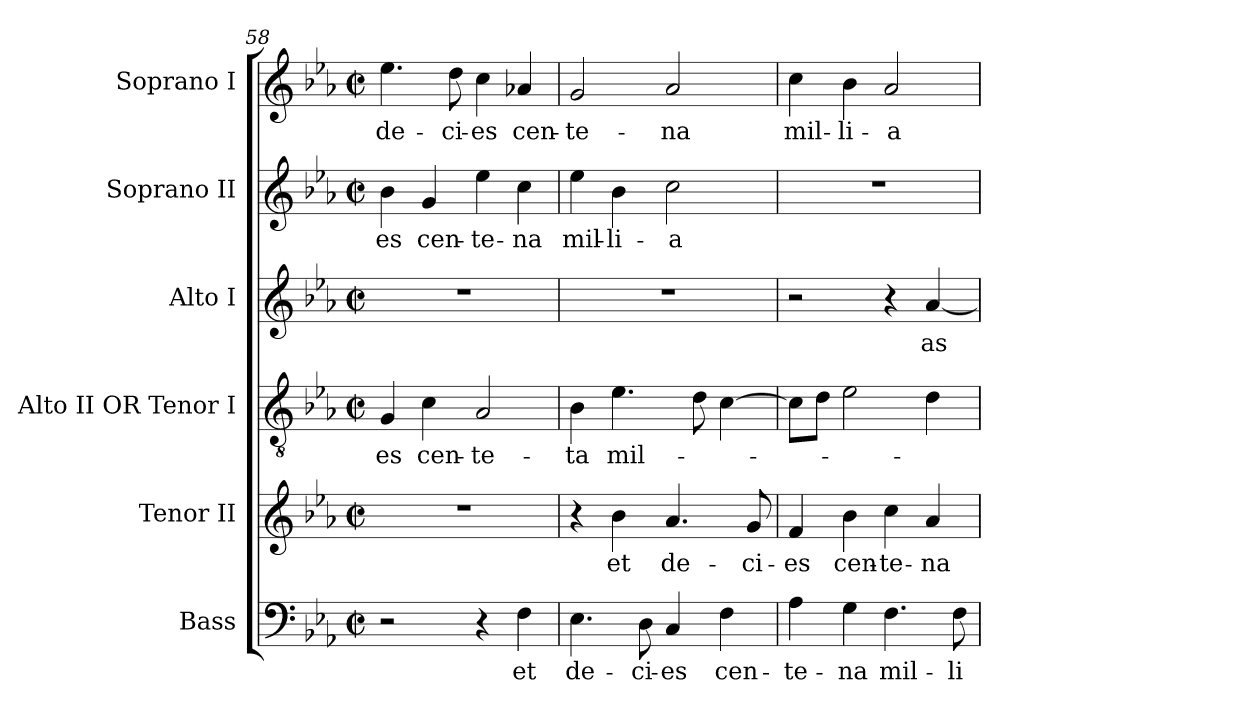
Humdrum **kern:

**kern	**text	**kern	**text	**kern	**text	**kern	**text	**kern	**text	**kern	**text
*part6	*part6	*part5	*part5	*part4	*part4	*part3	*part3	*part2	*part2	*part1	*part1
*staff6	*staff6	*staff5	*staff5	*staff4	*staff4	*staff3	*staff3	*staff2	*staff2	*staff1	*staff1
*I"Bass	*	*I"Tenor II	*	*I"Alto II  OR    Tenor I	*	*I"Alto I	*	*I"Soprano II	*	*I"Soprano I	*
*I'B.	*	*I'T. II	*	*I'T. I	*	*I'A.	*	*I'S. II	*	*I'S. I	*
*clefF4	*	*clefG2	*	*clefGv2	*	*clefG2	*	*clefG2	*	*clefG2	*
*	*	*ITrd7c12	*	*ITrd7c12	*	*	*	*	*	*	*
*k[b-e-a-]	*	*k[b-e-a-]	*	*k[b-e-a-]	*	*k[b-e-a-]	*	*k[b-e-a-]	*	*k[b-e-a-]	*
*c:	*	*c:	*	*c:	*	*c:	*	*c:	*	*c:	*
*M2/2	*	*M2/2	*	*M2/2	*	*M2/2	*	*M2/2	*	*M2/2	*
*met(c|)	*	*met(c|)	*	*met(c|)	*	*met(c|)	*	*met(c|)	*	*met(c|)	*
=58	=58	=58	=58	=58	=58	=58	=58	=58	=58	=58	=58
!	!	!	!	!	!LO:LY:b:color=#000000	!	!	!	!	!	!
!	!	!	!	!	!	!	!	!	!LO:LY:b:color=#000000	!	!
!	!	!	!	!	!	!	!	!	!	!	!LO:LY:b:color=#000000
2r	.	1r	.	4GGi/	-es	1r	.	4b-i\	-es	4.ee-i\	de-
!	!	!	!	!	!LO:LY:b:color=#000000	!	!	!	!	!	!
!	!	!	!	!	!	!	!	!	!LO:LY:b:color=#000000	!	!
.	.	.	.	4Ci\	cen-	.	.	4gi/	cen-	.	.
!	!	!	!	!	!	!	!	!	!	!	!LO:LY:b:color=#000000
.	.	.	.	.	.	.	.	.	.	8ddi\	-ci-
!	!	!	!	!	!LO:LY:b:color=#000000	!	!	!	!	!	!
!	!	!	!	!	!	!	!	!	!LO:LY:b:color=#000000	!	!
!	!	!	!	!	!	!	!	!	!	!	!LO:LY:b:color=#000000
4r	.	.	.	2AA-i/	-te-	.	.	4ee-i\	-te-	4cci\	-es
!	!LO:LY:b:color=#000000	!	!	!	!	!	!	!	!	!	!
!	!	!	!	!	!	!	!	!	!LO:LY:b:color=#000000	!	!
!	!	!	!	!	!	!	!	!	!	!	!LO:LY:b:color=#000000
4Fi\	et	.	.	.	.	.	.	4cci\	-na	4a-Xi/	cen-
=59	=59	=59	=59	=59	=59	=59	=59	=59	=59	=59	=59
!	!LO:LY:b:color=#000000	!	!	!	!	!	!	!	!	!	!
!	!	!	!	!	!LO:LY:b:color=#000000	!	!	!	!	!	!
!	!	!	!	!	!	!	!	!	!LO:LY:b:color=#000000	!	!
!	!	!	!	!	!	!	!	!	!	!	!LO:LY:b:color=#000000
4.E-i\	de-	4r	.	4BB-i\	-ta	1r	.	4ee-i\	mil-	2gi/	-te-
!	!	!	!LO:LY:b:color=#000000	!	!	!	!	!	!	!	!
!	!	!	!	!	!LO:LY:b:color=#000000	!	!	!	!	!	!
!	!	!	!	!	!	!	!	!	!LO:LY:b:color=#000000	!	!
.	.	4B-i\	et	4.E-i\	mil-	.	.	4b-i\	-li-	.	.
!	!LO:LY:b:color=#000000	!	!	!	!	!	!	!	!	!	!
8Di\	-ci-	.	.	.	.	.	.	.	.	.	.
!	!LO:LY:b:color=#000000	!	!	!	!	!	!	!	!	!	!
!	!	!	!LO:LY:b:color=#000000	!	!	!	!	!	!	!	!
!	!	!	!	!	!	!	!	!	!LO:LY:b:color=#000000	!	!
!	!	!	!	!	!	!	!	!	!	!	!LO:LY:b:color=#000000
4Ci/	-es	4.A-i/	de-	.	.	.	.	2cci\	-a	2a-i/	-na
.	.	.	.	8Di\	.	.	.	.	.	.	.
!	!LO:LY:b:color=#000000	!	!	!	!	!	!	!	!	!	!
4Fi\	cen-	.	.	[>4Ci\	.	.	.	.	.	.	.
!	!	!	!LO:LY:b:color=#000000	!	!	!	!	!	!	!	!
.	.	8Gi/	-ci-	.	.	.	.	.	.	.	.
!!LO:LB:g=z
=60	=60	=60	=60	=60	=60	=60	=60	=60	=60	=60	=60
!	!LO:LY:b:color=#000000	!	!	!	!	!	!	!	!	!	!
!	!	!	!LO:LY:b:color=#000000	!	!	!	!	!	!	!	!
!	!	!	!	!	!	!	!	!	!	!	!LO:LY:b:color=#000000
4A-i\	-te-	4Fi/	-es	8Ci\L]	.	2r	.	1r	.	4cci\	mil-
.	.	.	.	8Di\J	.	.	.	.	.	.	.
!	!LO:LY:b:color=#000000	!	!	!	!	!	!	!	!	!	!
!	!	!	!LO:LY:b:color=#000000	!	!	!	!	!	!	!	!
!	!	!	!	!	!	!	!	!	!	!	!LO:LY:b:color=#000000
4Gi\	-na	4B-i\	cen-	2E-i\	.	.	.	.	.	4b-i\	-li-
!	!LO:LY:b:color=#000000	!	!	!	!	!	!	!	!	!	!
!	!	!	!LO:LY:b:color=#000000	!	!	!	!	!	!	!	!
!	!	!	!	!	!	!	!	!	!	!	!LO:LY:b:color=#000000
4.Fi\	mil-	4ci\	-te-	.	.	4r	.	.	.	2a-i/	-a
!	!	!	!LO:LY:b:color=#000000	!	!	!	!	!	!	!	!
!	!	!	!	!	!	!	!LO:LY:b:color=#000000	!	!	!	!
.	.	4A-i/	-na	4Di\	.	[<4a-i/	as-	.	.	.	.
!	!LO:LY:b:color=#000000	!	!	!	!	!	!	!	!	!	!
8Fi\	-li-	.	.	.	.	.	.	.	.	.	.
=	=	=	=	=	=	=	=	=	=	=	=
*-	*-	*-	*-	*-	*-	*-	*-	*-	*-	*-	*-
